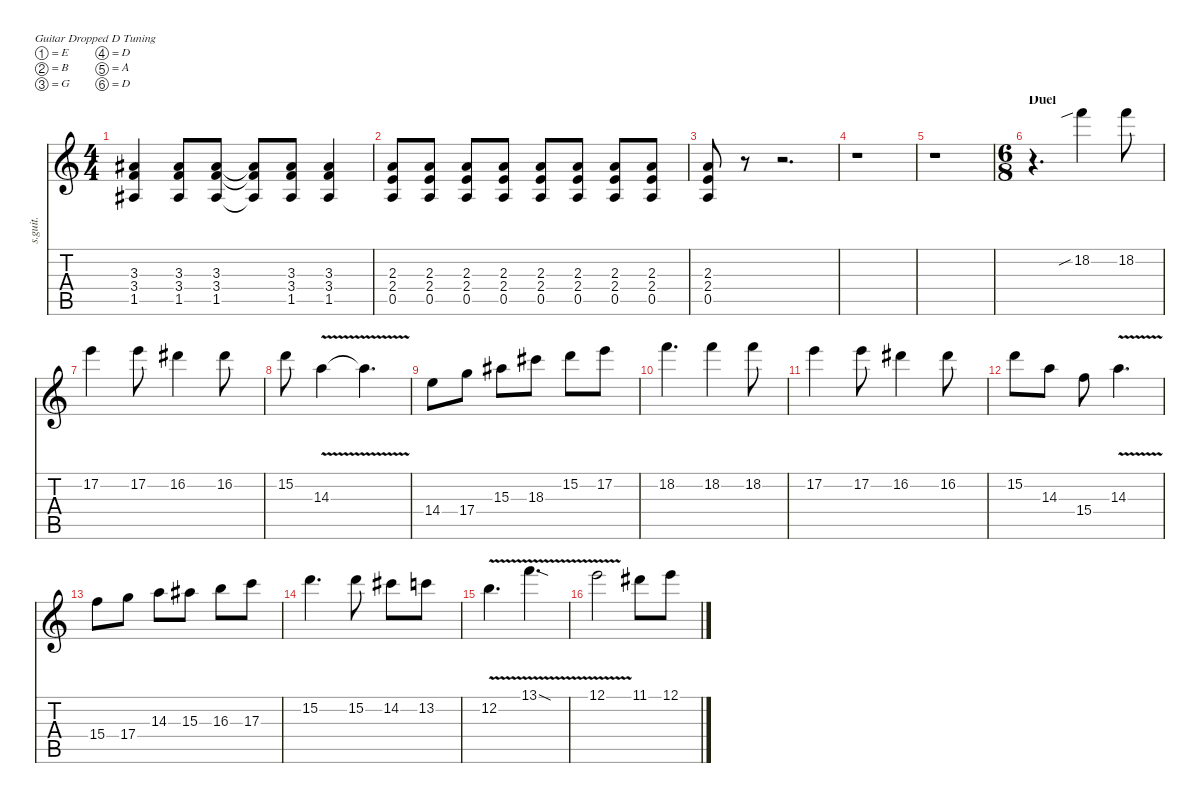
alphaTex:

\defaultSystemsLayout 4
\hideDynamics
\bracketExtendMode nobrackets
\track ("Rhythm - Zacky Vengeance" "s.guit.") {instrument distortionguitar}
\staff {score tabs}
\tuning (E4 B3 G3 D3 A2 D2)
\ts (4 4)
\tempo (130 hide)
\clef g2
\ks c
(3.3{acc #} 3.4 1.5{acc #}).4{lyrics (0 "") lyrics (1 "") lyrics (2 "") lyrics (3 "") lyrics (4 "") dy f} (3.3{acc #} 3.4 1.5{acc #}).8{lyrics (0 "") lyrics (1 "") lyrics (2 "") lyrics (3 "") lyrics (4 "")} (3.3{acc #} 3.4 1.5{acc #}).8{lyrics (0 "") lyrics (1 "") lyrics (2 "") lyrics (3 "") lyrics (4 "")} (3.3{t acc #} 3.4{t} 1.5{t acc #}).8{lyrics (0 "") lyrics (1 "") lyrics (2 "") lyrics (3 "") lyrics (4 "")} (3.3{acc #} 3.4 1.5{acc #}).8{lyrics (0 "") lyrics (1 "") lyrics (2 "") lyrics (3 "") lyrics (4 "")} (3.3{acc #} 3.4 1.5{acc #}).4{lyrics (0 "") lyrics (1 "") lyrics (2 "") lyrics (3 "") lyrics (4 "")} |
(2.3 2.4 0.5).8{lyrics (0 "") lyrics (1 "") lyrics (2 "") lyrics (3 "") lyrics (4 "")} (2.3 2.4 0.5).8{lyrics (0 "") lyrics (1 "") lyrics (2 "") lyrics (3 "") lyrics (4 "")} (2.3 2.4 0.5).8{lyrics (0 "") lyrics (1 "") lyrics (2 "") lyrics (3 "") lyrics (4 "")} (2.3 2.4 0.5).8{lyrics (0 "") lyrics (1 "") lyrics (2 "") lyrics (3 "") lyrics (4 "")} (2.3 2.4 0.5).8{lyrics (0 "") lyrics (1 "") lyrics (2 "") lyrics (3 "") lyrics (4 "")} (2.3 2.4 0.5).8{lyrics (0 "") lyrics (1 "") lyrics (2 "") lyrics (3 "") lyrics (4 "")} (2.3 2.4 0.5).8{lyrics (0 "") lyrics (1 "") lyrics (2 "") lyrics (3 "") lyrics (4 "")} (2.3 2.4 0.5).8{lyrics (0 "") lyrics (1 "") lyrics (2 "") lyrics (3 "") lyrics (4 "")} |
(2.3 2.4 0.5).8{lyrics (0 "") lyrics (1 "") lyrics (2 "") lyrics (3 "") lyrics (4 "")} r.8 r.2{d} |
r.1 |
r.1 |
\ts (6 8)
\beaming (8 2 2 2 2)
\section ("" "Duel")
r.4{d} 18.2{sib}.4{lyrics (0 "") lyrics (1 "") lyrics (2 "") lyrics (3 "") lyrics (4 "")} 18.2.8{lyrics (0 "") lyrics (1 "") lyrics (2 "") lyrics (3 "") lyrics (4 "")} |
17.2.4{lyrics (0 "") lyrics (1 "") lyrics (2 "") lyrics (3 "") lyrics (4 "")} 17.2.8{lyrics (0 "") lyrics (1 "") lyrics (2 "") lyrics (3 "") lyrics (4 "")} 16.2{acc #}.4{lyrics (0 "") lyrics (1 "") lyrics (2 "") lyrics (3 "") lyrics (4 "")} 16.2{acc #}.8{lyrics (0 "") lyrics (1 "") lyrics (2 "") lyrics (3 "") lyrics (4 "")} |
15.2.8{lyrics (0 "") lyrics (1 "") lyrics (2 "") lyrics (3 "") lyrics (4 "")} 14.3{v}.4{lyrics (0 "") lyrics (1 "") lyrics (2 "") lyrics (3 "") lyrics (4 "")} 14.3{t}.4{d lyrics (0 "") lyrics (1 "") lyrics (2 "") lyrics (3 "") lyrics (4 "")} |
14.4.8{lyrics (0 "") lyrics (1 "") lyrics (2 "") lyrics (3 "") lyrics (4 "")} 17.4.8{lyrics (0 "") lyrics (1 "") lyrics (2 "") lyrics (3 "") lyrics (4 "")} 15.3{acc #}.8{lyrics (0 "") lyrics (1 "") lyrics (2 "") lyrics (3 "") lyrics (4 "")} 18.3{acc #}.8{lyrics (0 "") lyrics (1 "") lyrics (2 "") lyrics (3 "") lyrics (4 "")} 15.2.8{lyrics (0 "") lyrics (1 "") lyrics (2 "") lyrics (3 "") lyrics (4 "")} 17.2.8{lyrics (0 "") lyrics (1 "") lyrics (2 "") lyrics (3 "") lyrics (4 "")} |
18.2.4{d lyrics (0 "") lyrics (1 "") lyrics (2 "") lyrics (3 "") lyrics (4 "")} 18.2.4{lyrics (0 "") lyrics (1 "") lyrics (2 "") lyrics (3 "") lyrics (4 "")} 18.2.8{lyrics (0 "") lyrics (1 "") lyrics (2 "") lyrics (3 "") lyrics (4 "")} |
17.2.4{lyrics (0 "") lyrics (1 "") lyrics (2 "") lyrics (3 "") lyrics (4 "")} 17.2.8{lyrics (0 "") lyrics (1 "") lyrics (2 "") lyrics (3 "") lyrics (4 "")} 16.2{acc #}.4{lyrics (0 "") lyrics (1 "") lyrics (2 "") lyrics (3 "") lyrics (4 "")} 16.2{acc #}.8{lyrics (0 "") lyrics (1 "") lyrics (2 "") lyrics (3 "") lyrics (4 "")} |
15.2.8{lyrics (0 "") lyrics (1 "") lyrics (2 "") lyrics (3 "") lyrics (4 "")} 14.3.8{lyrics (0 "") lyrics (1 "") lyrics (2 "") lyrics (3 "") lyrics (4 "")} 15.4.8{lyrics (0 "") lyrics (1 "") lyrics (2 "") lyrics (3 "") lyrics (4 "")} 14.3{v}.4{d lyrics (0 "") lyrics (1 "") lyrics (2 "") lyrics (3 "") lyrics (4 "")} |
15.4.8{lyrics (0 "") lyrics (1 "") lyrics (2 "") lyrics (3 "") lyrics (4 "")} 17.4.8{lyrics (0 "") lyrics (1 "") lyrics (2 "") lyrics (3 "") lyrics (4 "")} 14.3.8{lyrics (0 "") lyrics (1 "") lyrics (2 "") lyrics (3 "") lyrics (4 "")} 15.3{acc #}.8{lyrics (0 "") lyrics (1 "") lyrics (2 "") lyrics (3 "") lyrics (4 "")} 16.3.8{lyrics (0 "") lyrics (1 "") lyrics (2 "") lyrics (3 "") lyrics (4 "")} 17.3.8{lyrics (0 "") lyrics (1 "") lyrics (2 "") lyrics (3 "") lyrics (4 "")} |
15.2.4{d lyrics (0 "") lyrics (1 "") lyrics (2 "") lyrics (3 "") lyrics (4 "")} 15.2.8{lyrics (0 "") lyrics (1 "") lyrics (2 "") lyrics (3 "") lyrics (4 "")} 14.2{acc #}.8{lyrics (0 "") lyrics (1 "") lyrics (2 "") lyrics (3 "") lyrics (4 "")} 13.2.8{lyrics (0 "") lyrics (1 "") lyrics (2 "") lyrics (3 "") lyrics (4 "")} |
12.2{v}.4{d lyrics (0 "") lyrics (1 "") lyrics (2 "") lyrics (3 "") lyrics (4 "")} 13.1{v sod}.4{d lyrics (0 "") lyrics (1 "") lyrics (2 "") lyrics (3 "") lyrics (4 "")} |
12.1{v}.2{lyrics (0 "") lyrics (1 "") lyrics (2 "") lyrics (3 "") lyrics (4 "")} 11.1{acc #}.8{lyrics (0 "") lyrics (1 "") lyrics (2 "") lyrics (3 "") lyrics (4 "")} 12.1.8{lyrics (0 "") lyrics (1 "") lyrics (2 "") lyrics (3 "") lyrics (4 "")}
